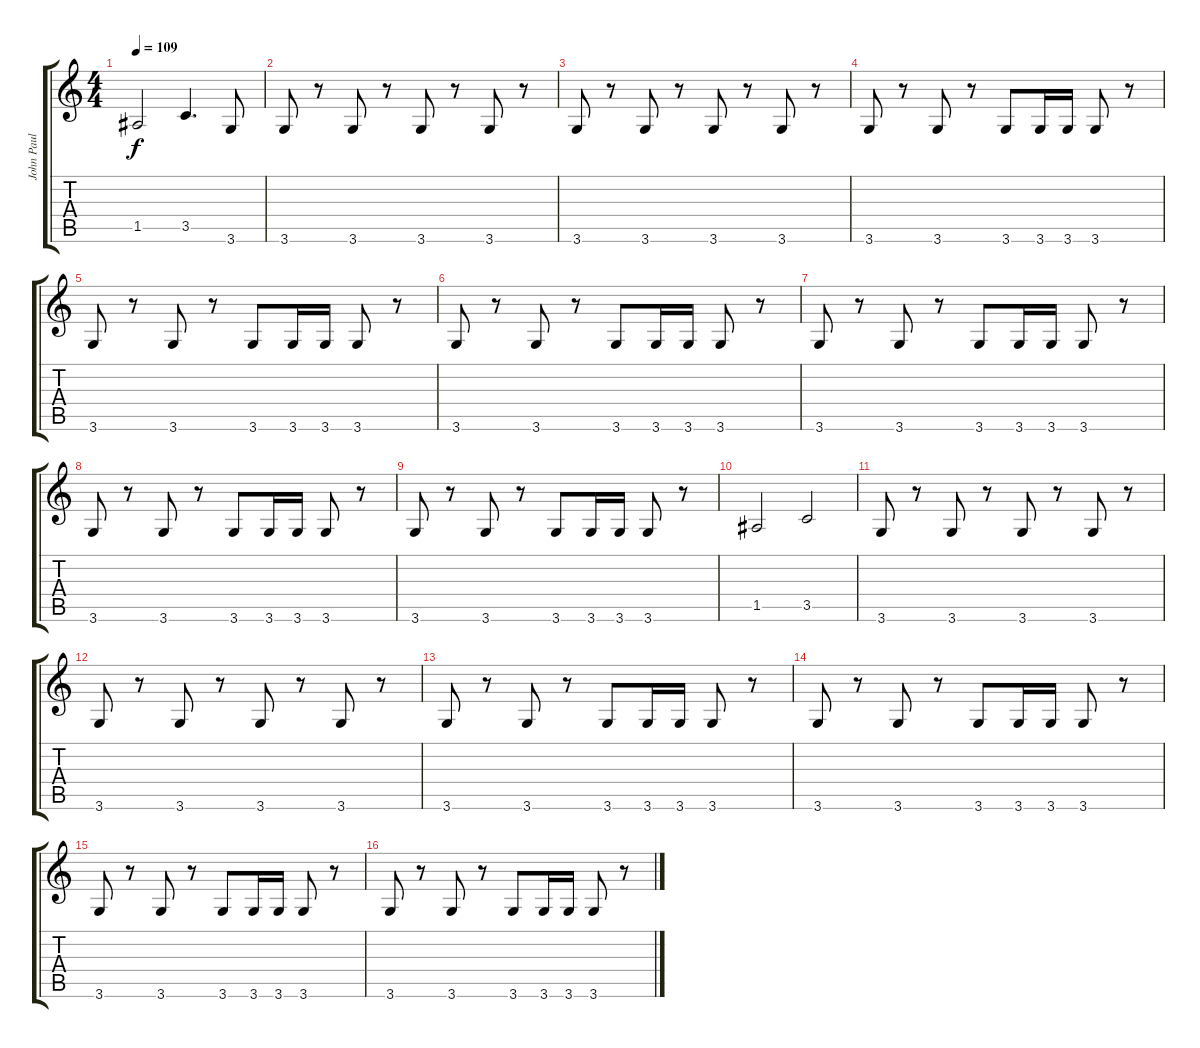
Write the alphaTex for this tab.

\track ("John Paul Jones (Bass)" "John Paul ") {instrument electricbasspick}
\staff {score tabs}
\tuning (E4 B3 G3 D3 A2 E2) {hide}
\ts (4 4)
\tempo 109
\clef g2
\ks c
1.5.2{dy f} 3.5.4{d} 3.6.8 |
3.6.8 r.8 3.6.8 r.8 3.6.8 r.8 3.6.8 r.8 |
3.6.8 r.8 3.6.8 r.8 3.6.8 r.8 3.6.8 r.8 |
3.6.8 r.8 3.6.8 r.8 3.6.8 3.6.16 3.6.16 3.6.8 r.8 |
3.6.8 r.8 3.6.8 r.8 3.6.8 3.6.16 3.6.16 3.6.8 r.8 |
3.6.8 r.8 3.6.8 r.8 3.6.8 3.6.16 3.6.16 3.6.8 r.8 |
3.6.8 r.8 3.6.8 r.8 3.6.8 3.6.16 3.6.16 3.6.8 r.8 |
3.6.8 r.8 3.6.8 r.8 3.6.8 3.6.16 3.6.16 3.6.8 r.8 |
3.6.8 r.8 3.6.8 r.8 3.6.8 3.6.16 3.6.16 3.6.8 r.8 |
1.5.2 3.5.2 |
3.6.8 r.8 3.6.8 r.8 3.6.8 r.8 3.6.8 r.8 |
3.6.8 r.8 3.6.8 r.8 3.6.8 r.8 3.6.8 r.8 |
3.6.8 r.8 3.6.8 r.8 3.6.8 3.6.16 3.6.16 3.6.8 r.8 |
3.6.8 r.8 3.6.8 r.8 3.6.8 3.6.16 3.6.16 3.6.8 r.8 |
3.6.8 r.8 3.6.8 r.8 3.6.8 3.6.16 3.6.16 3.6.8 r.8 |
3.6.8 r.8 3.6.8 r.8 3.6.8 3.6.16 3.6.16 3.6.8 r.8
